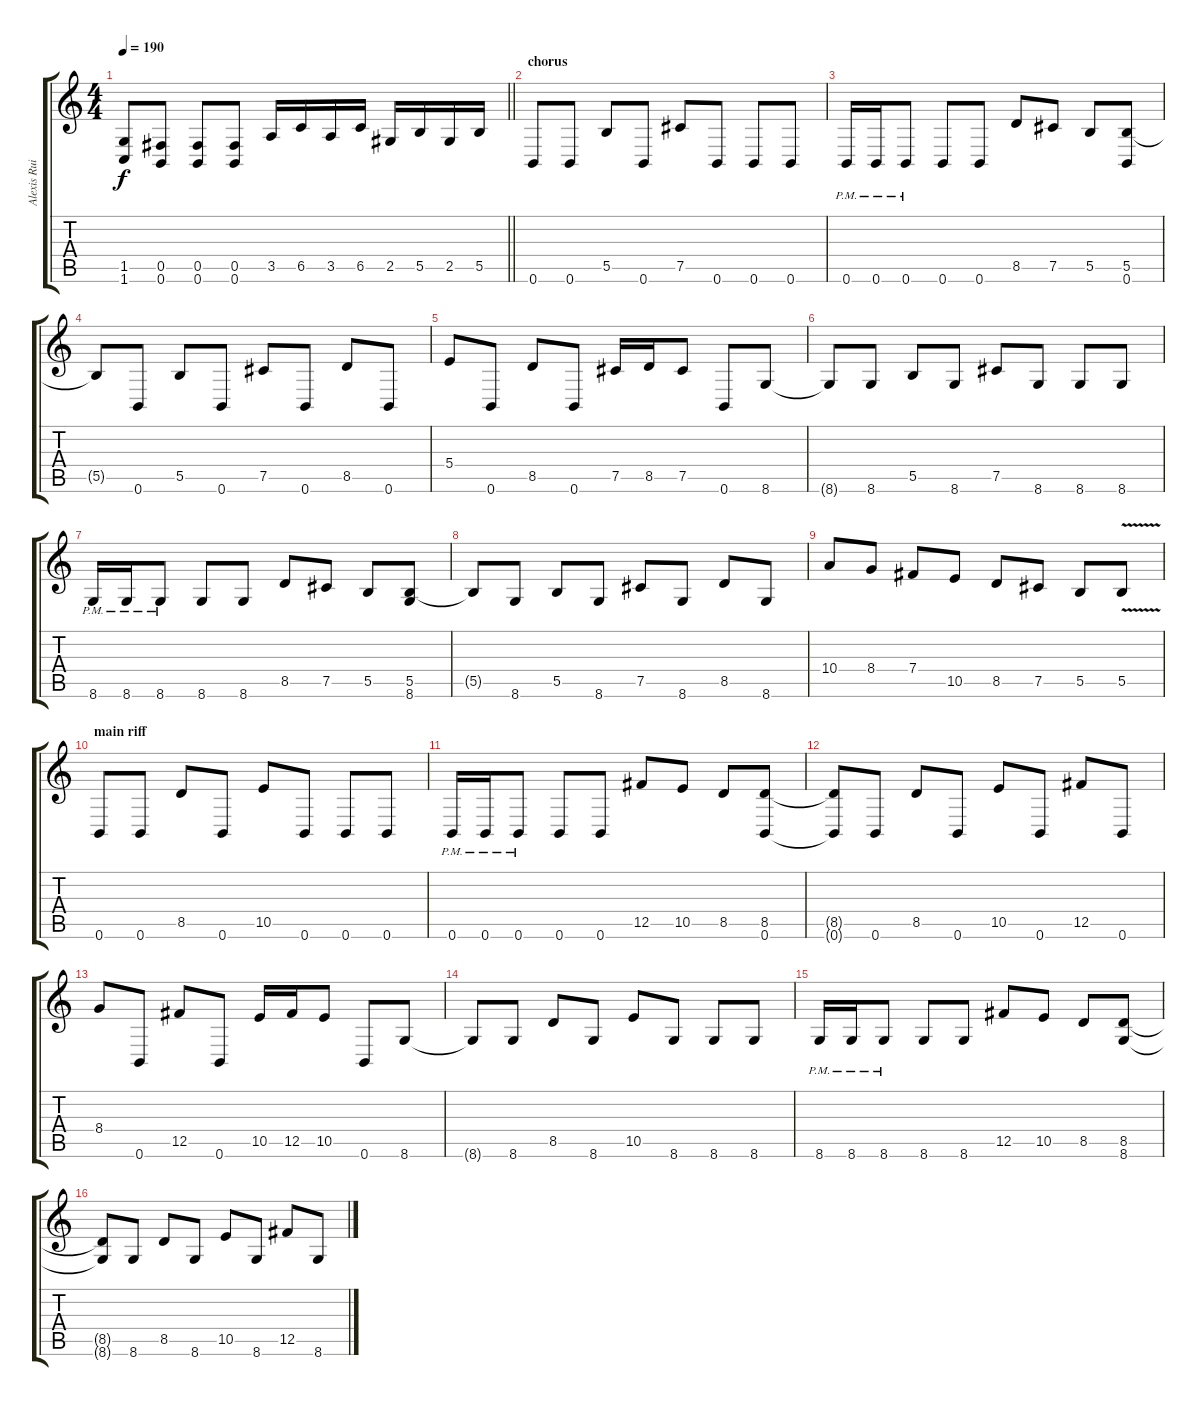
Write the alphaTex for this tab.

\track ("Alexis Ruiz (Guitarra 1)" "Alexis Rui") {instrument distortionguitar}
\staff {score tabs}
\tuning (Db4 Ab3 E3 B2 Gb2 B1) {hide}
\ts (4 4)
\tempo 190
\clef g2
\barLineRight lightlight
\ks c
(1.5 1.6).8{dy f} (0.5 0.6).8 (0.5 0.6).8 (0.5 0.6).8 3.5.16 6.5.16 3.5.16 6.5.16 2.5.16 5.5.16 2.5.16 5.5.16 |
\section ("" "chorus")
0.6.8 0.6.8 5.5.8 0.6.8 7.5.8 0.6.8 0.6.8 0.6.8 |
0.6{pm}.16 0.6{pm}.16 0.6{pm}.8 0.6.8 0.6.8 8.5.8 7.5.8 5.5.8 (5.5 0.6).8 |
5.5{t}.8 0.6.8 5.5.8 0.6.8 7.5.8 0.6.8 8.5.8 0.6.8 |
5.4.8 0.6.8 8.5.8 0.6.8 7.5.16 8.5.16 7.5.8 0.6.8 8.6.8 |
8.6{t}.8 8.6.8 5.5.8 8.6.8 7.5.8 8.6.8 8.6.8 8.6.8 |
8.6{pm}.16 8.6{pm}.16 8.6{pm}.8 8.6.8 8.6.8 8.5.8 7.5.8 5.5.8 (5.5 8.6).8 |
5.5{t}.8 8.6.8 5.5.8 8.6.8 7.5.8 8.6.8 8.5.8 8.6.8 |
10.4.8 8.4.8 7.4.8 10.5.8 8.5.8 7.5.8 5.5.8 5.5{v}.8 |
\section ("" "main riff")
0.6.8 0.6.8 8.5.8 0.6.8 10.5.8 0.6.8 0.6.8 0.6.8 |
0.6{pm}.16 0.6{pm}.16 0.6{pm}.8 0.6.8 0.6.8 12.5.8 10.5.8 8.5.8 (8.5 0.6).8 |
(8.5{t} 0.6{t}).8 0.6.8 8.5.8 0.6.8 10.5.8 0.6.8 12.5.8 0.6.8 |
8.4.8 0.6.8 12.5.8 0.6.8 10.5.16 12.5.16 10.5.8 0.6.8 8.6.8 |
8.6{t}.8 8.6.8 8.5.8 8.6.8 10.5.8 8.6.8 8.6.8 8.6.8 |
8.6{pm}.16 8.6{pm}.16 8.6{pm}.8 8.6.8 8.6.8 12.5.8 10.5.8 8.5.8 (8.5 8.6).8 |
(8.5{t} 8.6{t}).8 8.6.8 8.5.8 8.6.8 10.5.8 8.6.8 12.5.8 8.6.8
